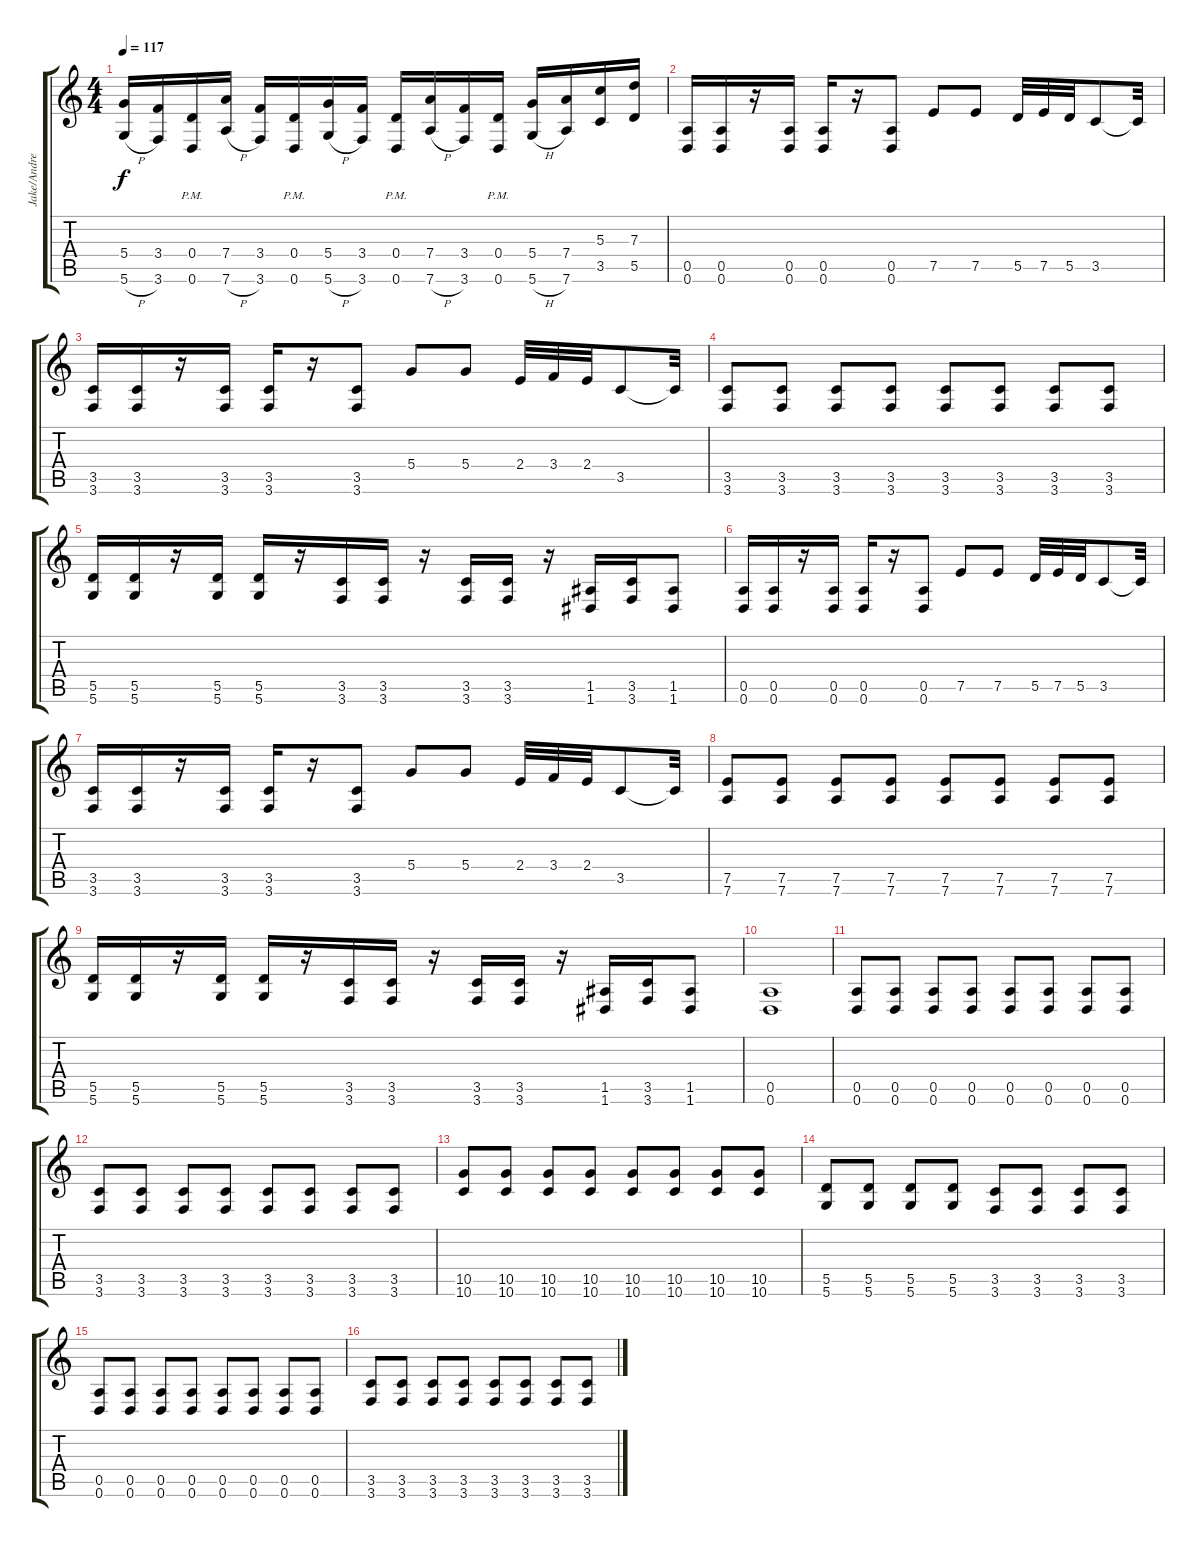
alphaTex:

\track ("Jake/Andrew" "Jake/Andre") {instrument distortionguitar}
\staff {score tabs}
\tuning (E4 B3 G3 D3 A2 D2) {hide}
\ts (4 4)
\tempo 117
\clef g2
\ks c
(5.4 5.6{h}).16{dy f} (3.4 3.6).16 (0.4{pm} 0.6{pm}).16 (7.4 7.6{h}).16 (3.4 3.6).16 (0.4{pm} 0.6{pm}).16 (5.4 5.6{h}).16 (3.4 3.6).16 (0.4{pm} 0.6{pm}).16 (7.4 7.6{h}).16 (3.4 3.6).16 (0.4{pm} 0.6{pm}).16 (5.4 5.6{h}).16 (7.4 7.6).16 (5.3 3.5).16 (7.3 5.5).16 |
(0.5 0.6).16 (0.5 0.6).16 r.16 (0.5 0.6).16 (0.5 0.6).16 r.16 (0.5 0.6).8 7.5.8 7.5.8 5.5.32 7.5.32 5.5.32 3.5.8 3.5{t}.32 |
(3.5 3.6).16 (3.5 3.6).16 r.16 (3.5 3.6).16 (3.5 3.6).16 r.16 (3.5 3.6).8 5.4.8 5.4.8 2.4.32 3.4.32 2.4.32 3.5.8 3.5{t}.32 |
(3.5 3.6).8 (3.5 3.6).8 (3.5 3.6).8 (3.5 3.6).8 (3.5 3.6).8 (3.5 3.6).8 (3.5 3.6).8 (3.5 3.6).8 |
(5.5 5.6).16 (5.5 5.6).16 r.16 (5.5 5.6).16 (5.5 5.6).16 r.16 (3.5 3.6).16 (3.5 3.6).16 r.16 (3.5 3.6).16 (3.5 3.6).16 r.16 (1.5 1.6).16 (3.5 3.6).16 (1.5 1.6).8 |
(0.5 0.6).16 (0.5 0.6).16 r.16 (0.5 0.6).16 (0.5 0.6).16 r.16 (0.5 0.6).8 7.5.8 7.5.8 5.5.32 7.5.32 5.5.32 3.5.8 3.5{t}.32 |
(3.5 3.6).16 (3.5 3.6).16 r.16 (3.5 3.6).16 (3.5 3.6).16 r.16 (3.5 3.6).8 5.4.8 5.4.8 2.4.32 3.4.32 2.4.32 3.5.8 3.5{t}.32 |
(7.5 7.6).8 (7.5 7.6).8 (7.5 7.6).8 (7.5 7.6).8 (7.5 7.6).8 (7.5 7.6).8 (7.5 7.6).8 (7.5 7.6).8 |
(5.5 5.6).16 (5.5 5.6).16 r.16 (5.5 5.6).16 (5.5 5.6).16 r.16 (3.5 3.6).16 (3.5 3.6).16 r.16 (3.5 3.6).16 (3.5 3.6).16 r.16 (1.5 1.6).16 (3.5 3.6).16 (1.5 1.6).8 |
(0.5 0.6).1 |
(0.5 0.6).8 (0.5 0.6).8 (0.5 0.6).8 (0.5 0.6).8 (0.5 0.6).8 (0.5 0.6).8 (0.5 0.6).8 (0.5 0.6).8 |
(3.5 3.6).8 (3.5 3.6).8 (3.5 3.6).8 (3.5 3.6).8 (3.5 3.6).8 (3.5 3.6).8 (3.5 3.6).8 (3.5 3.6).8 |
(10.5 10.6).8 (10.5 10.6).8 (10.5 10.6).8 (10.5 10.6).8 (10.5 10.6).8 (10.5 10.6).8 (10.5 10.6).8 (10.5 10.6).8 |
(5.5 5.6).8 (5.5 5.6).8 (5.5 5.6).8 (5.5 5.6).8 (3.5 3.6).8 (3.5 3.6).8 (3.5 3.6).8 (3.5 3.6).8 |
(0.5 0.6).8 (0.5 0.6).8 (0.5 0.6).8 (0.5 0.6).8 (0.5 0.6).8 (0.5 0.6).8 (0.5 0.6).8 (0.5 0.6).8 |
(3.5 3.6).8 (3.5 3.6).8 (3.5 3.6).8 (3.5 3.6).8 (3.5 3.6).8 (3.5 3.6).8 (3.5 3.6).8 (3.5 3.6).8
